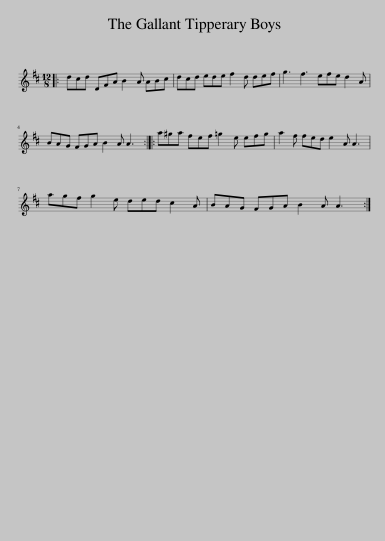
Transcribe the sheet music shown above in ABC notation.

X:1
L:1/8
M:12/8
I:linebreak $
K:D
V:1 treble
V:1
|: dcd DFA B2 A ABc | dcd ede f2 d def | g3 f3 efe d2 A |$ BAG FGA B2 A A3 :: a^ga fef =g2 e efg | %5
 a2 f fed e2 A A3 |$ agf g2 e ded c2 A | BAG FGA B2 A A3 :| %8
